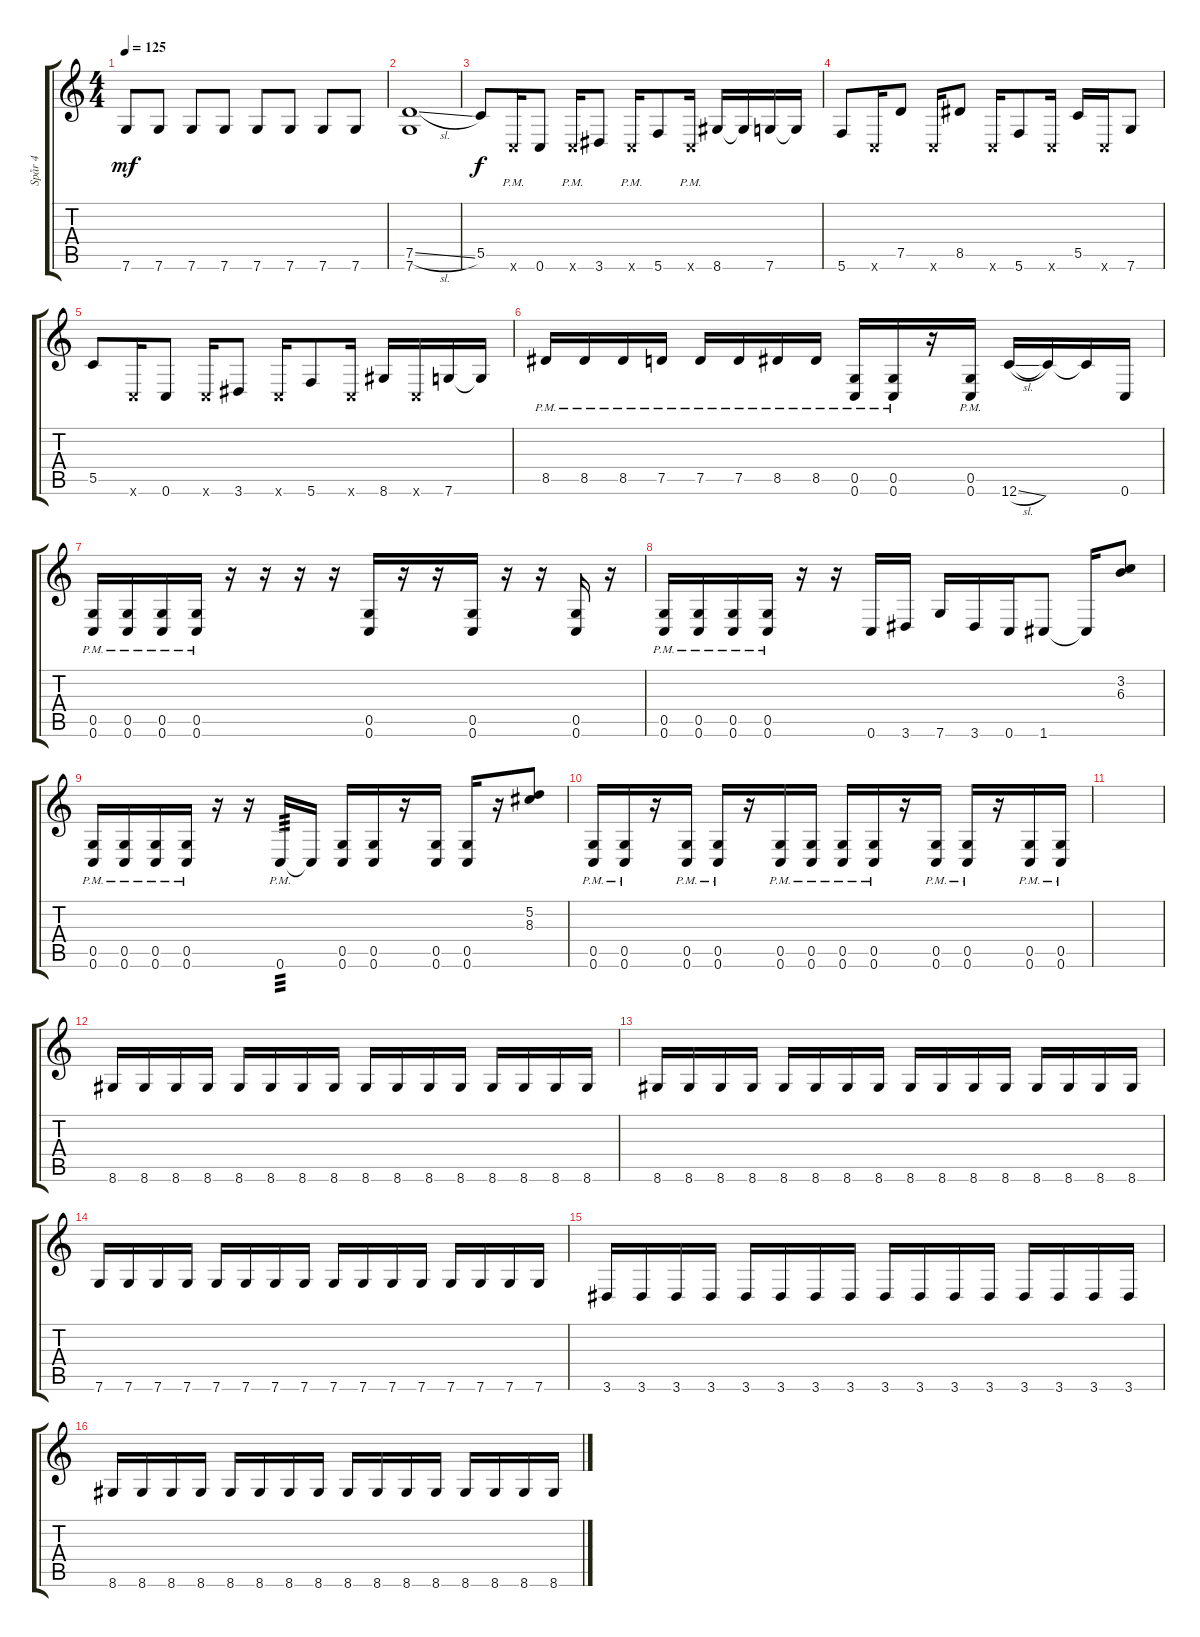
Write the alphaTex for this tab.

\track ("Spår 4" "Spår 4") {instrument distortionguitar}
\staff {score tabs}
\tuning (D4 A3 F3 C3 G2 C2) {hide}
\ts (4 4)
\tempo 125
\clef g2
\ks c
7.6.8{dy mf} 7.6.8 7.6.8 7.6.8 7.6.8 7.6.8 7.6.8 7.6.8 |
(7.5{sl} 7.6).1 |
5.5.8{dy f} 0.6{pm x}.16 0.6.8 0.6{pm x}.16 3.6.8 0.6{pm x}.16 5.6.8 0.6{pm x}.16 8.6.16 8.6{t}.16 7.6.16 7.6{t}.16 |
5.6.8 0.6{x}.16 7.5.8 0.6{x}.16 8.5.8 0.6{x}.16 5.6.8 0.6{x}.16 5.5.16 0.6{x}.16 7.6.8 |
5.5.8 0.6{x}.16 0.6.8 0.6{x}.16 3.6.8 0.6{x}.16 5.6.8 0.6{x}.16 8.6.16 0.6{x}.16 7.6.16 7.6{t}.16 |
8.5{pm}.16 8.5{pm}.16 8.5{pm}.16 7.5{pm}.16 7.5{pm}.16 7.5{pm}.16 8.5{pm}.16 8.5{pm}.16 (0.5{pm} 0.6{pm}).16 (0.5{pm} 0.6{pm}).16 r.16 (0.5{pm} 0.6{pm}).16 12.6{sl}.16 12.6{t}.16 12.6{t}.16 0.6.16 |
(0.5{pm} 0.6{pm}).16 (0.5{pm} 0.6{pm}).16 (0.5{pm} 0.6{pm}).16 (0.5{pm} 0.6{pm}).16 r.16 r.16 r.16 r.16 (0.5 0.6).16 r.16 r.16 (0.5 0.6).16 r.16 r.16 (0.5 0.6).16 r.16 |
(0.5{pm} 0.6{pm}).16 (0.5{pm} 0.6{pm}).16 (0.5{pm} 0.6{pm}).16 (0.5{pm} 0.6{pm}).16 r.16 r.16 0.6.16 3.6.16 7.6.16 3.6.16 0.6.16 1.6.8 1.6{t}.16 (3.2 6.3).8 |
(0.5{pm} 0.6{pm}).16 (0.5{pm} 0.6{pm}).16 (0.5{pm} 0.6{pm}).16 (0.5{pm} 0.6{pm}).16 r.16 r.16 0.6{pm}.16{tp 3} 0.6{t}.16 (0.5 0.6).16 (0.5 0.6).16 r.16 (0.5 0.6).16 (0.5 0.6).16 r.16 (5.2 8.3).8 |
(0.5{pm} 0.6{pm}).16 (0.5{pm} 0.6{pm}).16 r.16 (0.5{pm} 0.6{pm}).16 (0.5{pm} 0.6{pm}).16 r.16 (0.5{pm} 0.6{pm}).16 (0.5{pm} 0.6{pm}).16 (0.5{pm} 0.6{pm}).16 (0.5{pm} 0.6{pm}).16 r.16 (0.5{pm} 0.6{pm}).16 (0.5{pm} 0.6{pm}).16 r.16 (0.5{pm} 0.6{pm}).16 (0.5{pm} 0.6{pm}).16 |
|
8.6.16 8.6.16 8.6.16 8.6.16 8.6.16 8.6.16 8.6.16 8.6.16 8.6.16 8.6.16 8.6.16 8.6.16 8.6.16 8.6.16 8.6.16 8.6.16 |
8.6.16 8.6.16 8.6.16 8.6.16 8.6.16 8.6.16 8.6.16 8.6.16 8.6.16 8.6.16 8.6.16 8.6.16 8.6.16 8.6.16 8.6.16 8.6.16 |
7.6.16 7.6.16 7.6.16 7.6.16 7.6.16 7.6.16 7.6.16 7.6.16 7.6.16 7.6.16 7.6.16 7.6.16 7.6.16 7.6.16 7.6.16 7.6.16 |
3.6.16 3.6.16 3.6.16 3.6.16 3.6.16 3.6.16 3.6.16 3.6.16 3.6.16 3.6.16 3.6.16 3.6.16 3.6.16 3.6.16 3.6.16 3.6.16 |
8.6.16 8.6.16 8.6.16 8.6.16 8.6.16 8.6.16 8.6.16 8.6.16 8.6.16 8.6.16 8.6.16 8.6.16 8.6.16 8.6.16 8.6.16 8.6.16
